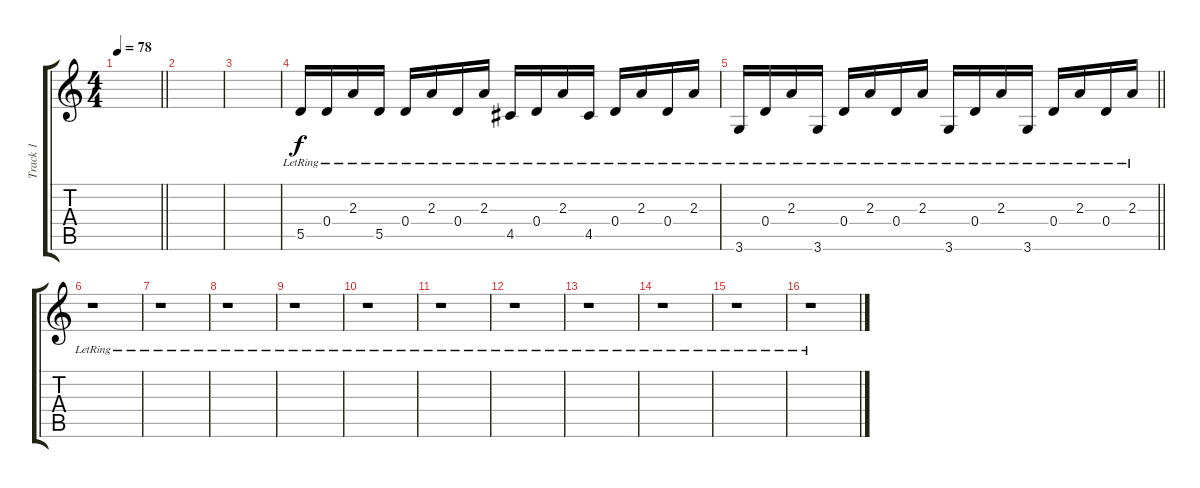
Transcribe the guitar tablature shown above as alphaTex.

\track ("Track 1" "Track 1") {instrument electricguitarclean}
\staff {score tabs}
\tuning (E4 B3 G3 D3 A2 E2) {hide}
\ts (4 4)
\tempo 78
\clef g2
\barLineRight lightlight
\ks c
|
|
|
5.5{lr}.16 0.4{lr}.16 2.3{lr}.16 5.5{lr}.16 0.4{lr}.16 2.3{lr}.16 0.4{lr}.16 2.3{lr}.16 4.5{lr}.16 0.4{lr}.16 2.3{lr}.16 4.5{lr}.16 0.4{lr}.16 2.3{lr}.16 0.4{lr}.16 2.3{lr}.16 |
\barLineRight lightlight
3.6{lr}.16 0.4{lr}.16 2.3{lr}.16 3.6{lr}.16 0.4{lr}.16 2.3{lr}.16 0.4{lr}.16 2.3{lr}.16 3.6{lr}.16 0.4{lr}.16 2.3{lr}.16 3.6{lr}.16 0.4{lr}.16 2.3{lr}.16 0.4{lr}.16 2.3{lr}.16 |
r.1 |
r.1 |
r.1 |
r.1 |
r.1 |
r.1 |
r.1 |
r.1 |
r.1 |
r.1 |
r.1
